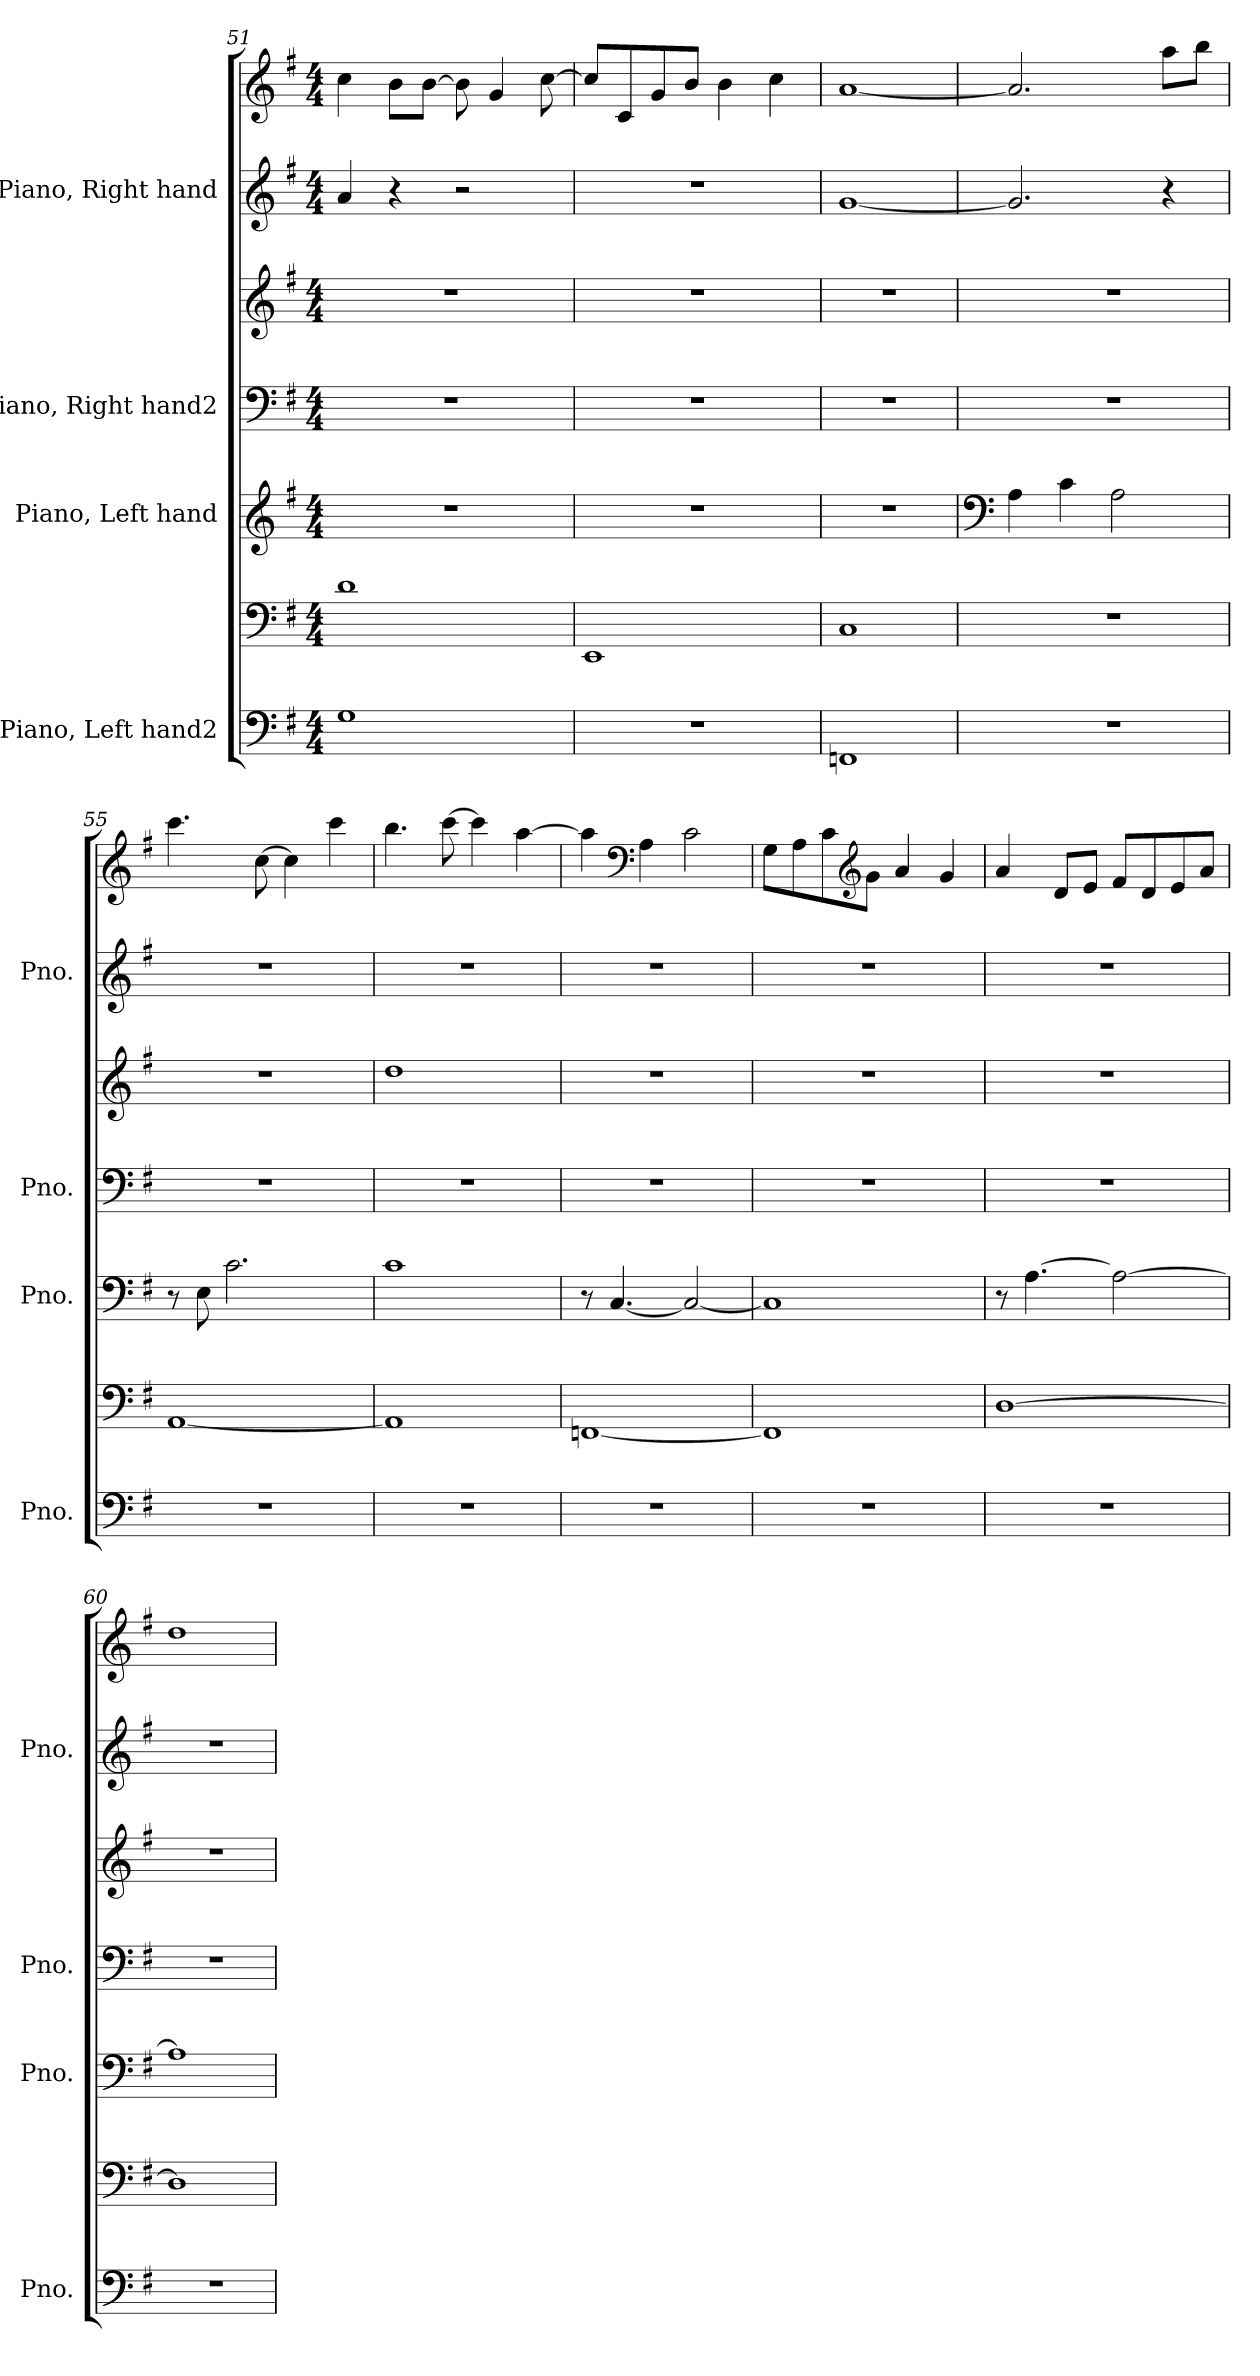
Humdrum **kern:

**kern	**kern	**kern	**kern	**kern	**kern	**kern
*part4	*part4	*part3	*part2	*part2	*part1	*part1
*staff7	*staff6	*staff5	*staff4	*staff3	*staff2	*staff1
*I"Piano, Left hand2	*	*I"Piano, Left hand	*I"Piano, Right hand2	*	*I"Piano, Right hand	*
*I'Pno.	*	*I'Pno.	*I'Pno.	*	*I'Pno.	*
!!LO:PB:g=z
*clefF4	*clefF4	*clefG2	*clefF4	*clefG2	*clefG2	*clefG2
*k[f#]	*k[f#]	*k[f#]	*k[f#]	*k[f#]	*k[f#]	*k[f#]
*M4/4	*M4/4	*M4/4	*M4/4	*M4/4	*M4/4	*M4/4
=51	=51	=51	=51	=51	=51	=51
1G	1d	1r	1r	1r	4a/	4cc\
.	.	.	.	.	4r	8b\L
.	.	.	.	.	.	[8b\J
.	.	.	.	.	2r	8b\]
.	.	.	.	.	.	4g/
.	.	.	.	.	.	[8cc\
=52	=52	=52	=52	=52	=52	=52
1r	1EE	1r	1r	1r	1r	8cc/L]
.	.	.	.	.	.	8c/
.	.	.	.	.	.	8g/
.	.	.	.	.	.	8b/J
.	.	.	.	.	.	4b\
.	.	.	.	.	.	4cc\
=53	=53	=53	=53	=53	=53	=53
1FFn	1C	1r	1r	1r	[1g	[1a
=54	=54	=54	=54	=54	=54	=54
*	*	*clefF4	*	*	*	*
1r	1r	4A\	1r	1r	2.g/]	2.a/]
.	.	4c\	.	.	.	.
.	.	2A\	.	.	.	.
.	.	.	.	.	4r	8aa\L
.	.	.	.	.	.	8bb\J
=55	=55	=55	=55	=55	=55	=55
1r	[1AA	8r	1r	1r	1r	4.ccc\
.	.	8E\	.	.	.	.
.	.	2.c\	.	.	.	.
.	.	.	.	.	.	[8cc\
.	.	.	.	.	.	4cc\]
.	.	.	.	.	.	4ccc\
=56	=56	=56	=56	=56	=56	=56
1r	1AA]	1c	1r	1dd	1r	4.bb\
.	.	.	.	.	.	[8ccc\
.	.	.	.	.	.	4ccc\]
.	.	.	.	.	.	[4aa\
=57	=57	=57	=57	=57	=57	=57
1r	[1FFn	8r	1r	1r	1r	4aa\]
.	.	[4.C/	.	.	.	.
*	*	*	*	*	*	*clefF4
.	.	.	.	.	.	4A\
.	.	2C/_	.	.	.	2c\
!!LO:PB:g=z
=58	=58	=58	=58	=58	=58	=58
1r	1FF]	1C]	1r	1r	1r	8G\L
.	.	.	.	.	.	8A\
.	.	.	.	.	.	8c\
*	*	*	*	*	*	*clefG2
.	.	.	.	.	.	8g\J
.	.	.	.	.	.	4a/
.	.	.	.	.	.	4g/
=59	=59	=59	=59	=59	=59	=59
1r	[1D	8r	1r	1r	1r	4a/
.	.	[4.A\	.	.	.	.
.	.	.	.	.	.	8d/L
.	.	.	.	.	.	8e/J
.	.	2A\_	.	.	.	8f#/L
.	.	.	.	.	.	8d/
.	.	.	.	.	.	8e/
.	.	.	.	.	.	8a/J
=60	=60	=60	=60	=60	=60	=60
1r	1D]	1A]	1r	1r	1r	1dd
=	=	=	=	=	=	=
*-	*-	*-	*-	*-	*-	*-
